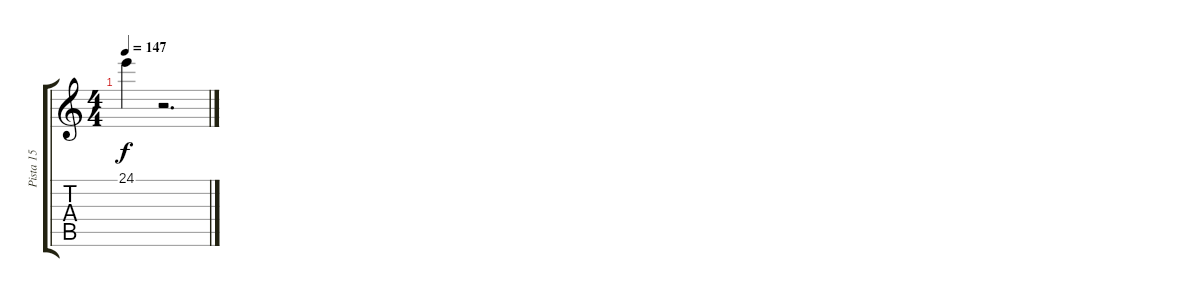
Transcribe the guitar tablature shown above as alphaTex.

\track ("Pista 15" "Pista 15") {instrument reversecymbal}
\staff {score tabs}
\tuning (E4 B3 G3 D3 A2 E2) {hide}
\ts (4 4)
\tempo 147
\clef g2
\ks c
24.1{t}.4{dy f} r.2{d}
